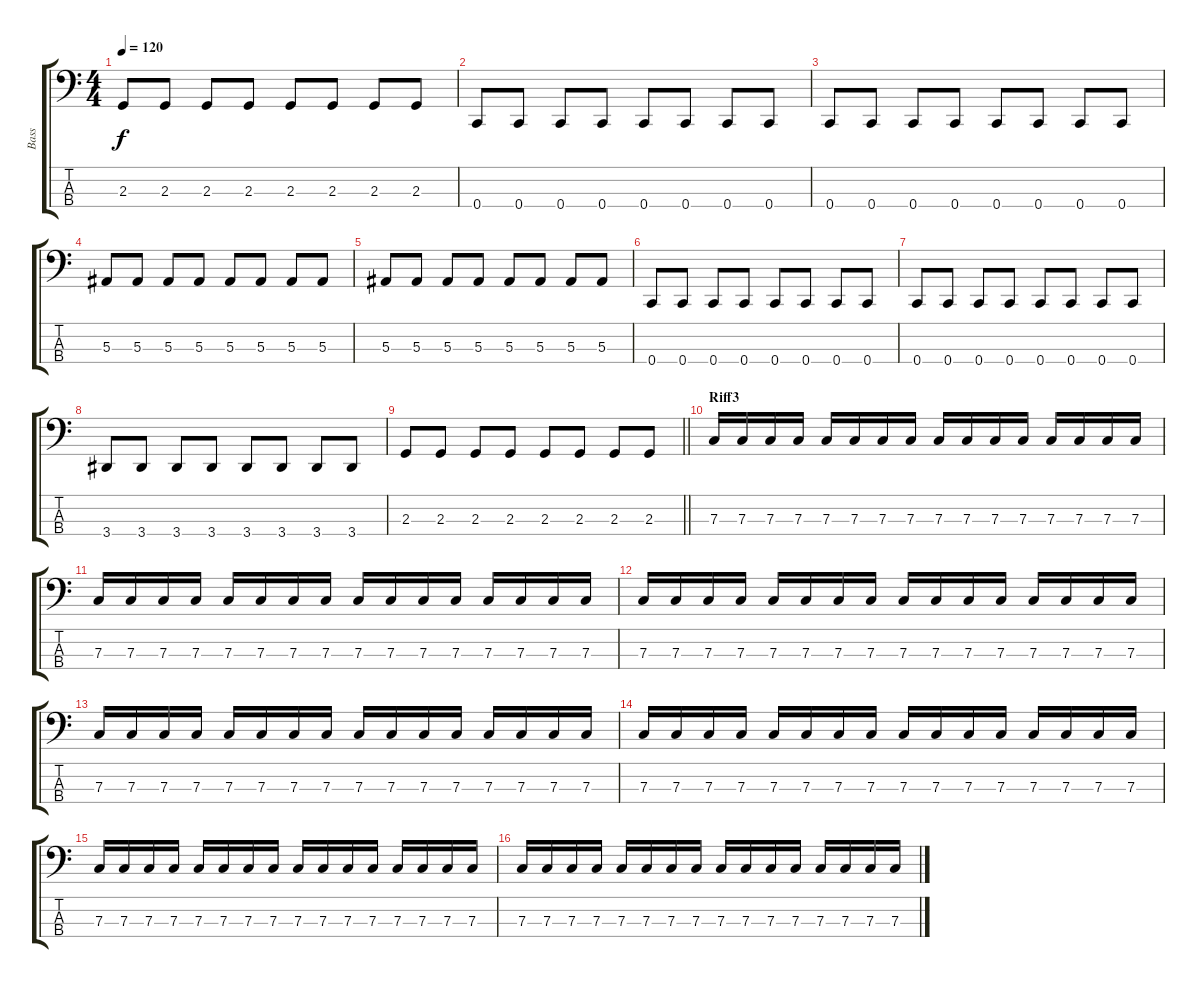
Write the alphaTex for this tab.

\track ("Bass" "Bass") {instrument electricbassfinger}
\staff {score tabs}
\tuning (Eb2 Bb1 F1 C1) {hide}
\ts (4 4)
\tempo 120
\clef f4
\ks c
2.3.8{dy f} 2.3.8 2.3.8 2.3.8 2.3.8 2.3.8 2.3.8 2.3.8 |
0.4.8 0.4.8 0.4.8 0.4.8 0.4.8 0.4.8 0.4.8 0.4.8 |
0.4.8 0.4.8 0.4.8 0.4.8 0.4.8 0.4.8 0.4.8 0.4.8 |
5.3.8 5.3.8 5.3.8 5.3.8 5.3.8 5.3.8 5.3.8 5.3.8 |
5.3.8 5.3.8 5.3.8 5.3.8 5.3.8 5.3.8 5.3.8 5.3.8 |
0.4.8 0.4.8 0.4.8 0.4.8 0.4.8 0.4.8 0.4.8 0.4.8 |
0.4.8 0.4.8 0.4.8 0.4.8 0.4.8 0.4.8 0.4.8 0.4.8 |
3.4.8 3.4.8 3.4.8 3.4.8 3.4.8 3.4.8 3.4.8 3.4.8 |
\barLineRight lightlight
2.3.8 2.3.8 2.3.8 2.3.8 2.3.8 2.3.8 2.3.8 2.3.8 |
\section ("" "Riff3")
7.3.16 7.3.16 7.3.16 7.3.16 7.3.16 7.3.16 7.3.16 7.3.16 7.3.16 7.3.16 7.3.16 7.3.16 7.3.16 7.3.16 7.3.16 7.3.16 |
7.3.16 7.3.16 7.3.16 7.3.16 7.3.16 7.3.16 7.3.16 7.3.16 7.3.16 7.3.16 7.3.16 7.3.16 7.3.16 7.3.16 7.3.16 7.3.16 |
7.3.16 7.3.16 7.3.16 7.3.16 7.3.16 7.3.16 7.3.16 7.3.16 7.3.16 7.3.16 7.3.16 7.3.16 7.3.16 7.3.16 7.3.16 7.3.16 |
7.3.16 7.3.16 7.3.16 7.3.16 7.3.16 7.3.16 7.3.16 7.3.16 7.3.16 7.3.16 7.3.16 7.3.16 7.3.16 7.3.16 7.3.16 7.3.16 |
7.3.16 7.3.16 7.3.16 7.3.16 7.3.16 7.3.16 7.3.16 7.3.16 7.3.16 7.3.16 7.3.16 7.3.16 7.3.16 7.3.16 7.3.16 7.3.16 |
7.3.16 7.3.16 7.3.16 7.3.16 7.3.16 7.3.16 7.3.16 7.3.16 7.3.16 7.3.16 7.3.16 7.3.16 7.3.16 7.3.16 7.3.16 7.3.16 |
7.3.16 7.3.16 7.3.16 7.3.16 7.3.16 7.3.16 7.3.16 7.3.16 7.3.16 7.3.16 7.3.16 7.3.16 7.3.16 7.3.16 7.3.16 7.3.16
